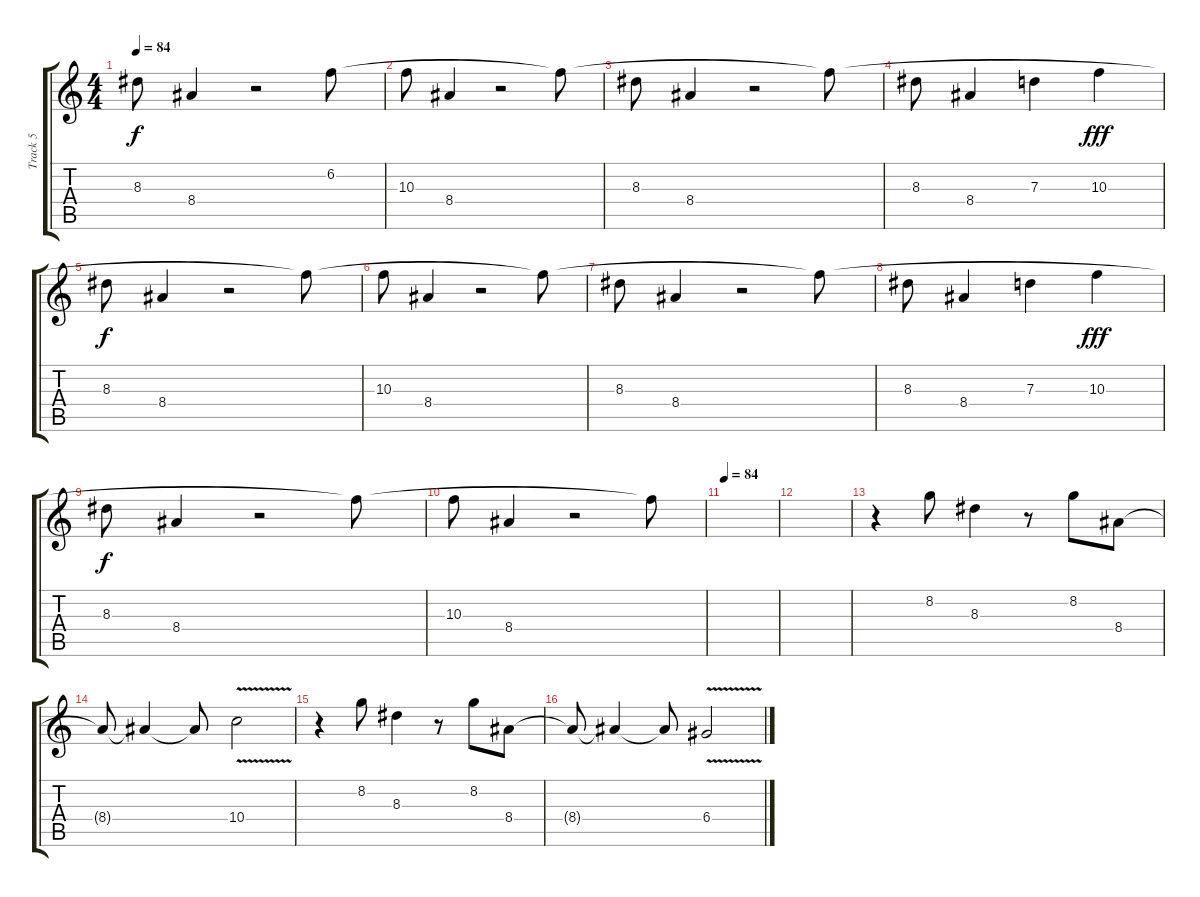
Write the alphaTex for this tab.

\track ("Track 5" "Track 5") {instrument electricguitarclean}
\staff {score tabs}
\tuning (E4 B3 G3 D3 A2 E2) {hide}
\ts (4 4)
\tempo 84
\clef g2
\ks c
8.3.8{dy f} 8.4.4 r.2 6.2{t}.8 |
10.3.8 8.4.4 r.2 6.2{t}.8 |
8.3.8 8.4.4 r.2 6.2{t}.8 |
8.3.8 8.4.4 7.3.4 10.3.4{dy fff} |
8.3.8{dy f} 8.4.4 r.2 6.2{t}.8 |
10.3.8 8.4.4 r.2 6.2{t}.8 |
8.3.8 8.4.4 r.2 6.2{t}.8 |
8.3.8 8.4.4 7.3.4 10.3.4{dy fff} |
8.3.8{dy f} 8.4.4 r.2 6.2{t}.8 |
10.3.8 8.4.4 r.2 6.2{t}.8 |
\tempo 84
|
|
r.4 8.2.8 8.3.4 r.8 8.2.8 8.4.8 |
8.4{t}.8 8.4{t}.4 8.4{t}.8 10.4{v}.2 |
r.4 8.2.8 8.3.4 r.8 8.2.8 8.4.8 |
8.4{t}.8 8.4{t}.4 8.4{t}.8 6.4{v}.2
